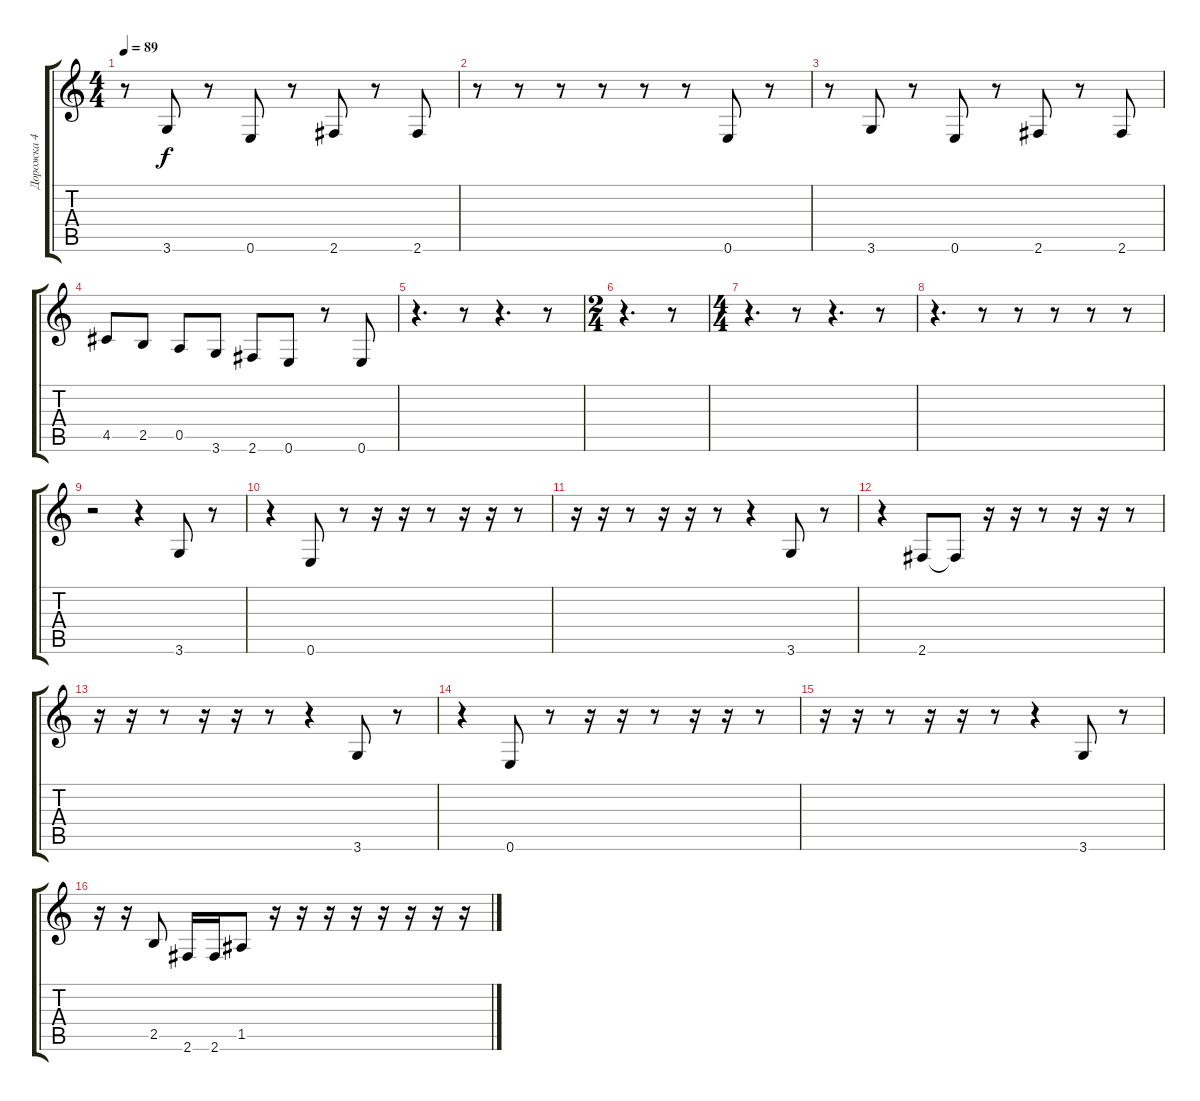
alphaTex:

\track ("Дорожка 4" "Дорожка 4") {instrument electricbasspick}
\staff {score tabs}
\tuning (E4 B3 G3 D3 A2 E2) {hide}
\ts (4 4)
\tempo 89
\clef g2
\ks c
r.8{dy f} 3.6.8 r.8 0.6.8 r.8 2.6.8 r.8 2.6.8 |
r.8 r.8 r.8 r.8 r.8 r.8 0.6.8 r.8 |
r.8 3.6.8 r.8 0.6.8 r.8 2.6.8 r.8 2.6.8 |
4.5.8 2.5.8 0.5.8 3.6.8 2.6.8 0.6.8 r.8 0.6.8 |
r.4{d} r.8 r.4{d} r.8 |
\ts (2 4)
r.4{d} r.8 |
\ts (4 4)
r.4{d} r.8 r.4{d} r.8 |
r.4{d} r.8 r.8 r.8 r.8 r.8 |
r.2 r.4 3.6.8 r.8 |
r.4 0.6.8 r.8 r.16 r.16 r.8 r.16 r.16 r.8 |
r.16 r.16 r.8 r.16 r.16 r.8 r.4 3.6.8 r.8 |
r.4 2.6.8 2.6{t}.8 r.16 r.16 r.8 r.16 r.16 r.8 |
r.16 r.16 r.8 r.16 r.16 r.8 r.4 3.6.8 r.8 |
r.4 0.6.8 r.8 r.16 r.16 r.8 r.16 r.16 r.8 |
r.16 r.16 r.8 r.16 r.16 r.8 r.4 3.6.8 r.8 |
r.16 r.16 2.5.8 2.6.16 2.6.16 1.5.8 r.16 r.16 r.16 r.16 r.16 r.16 r.16 r.16
